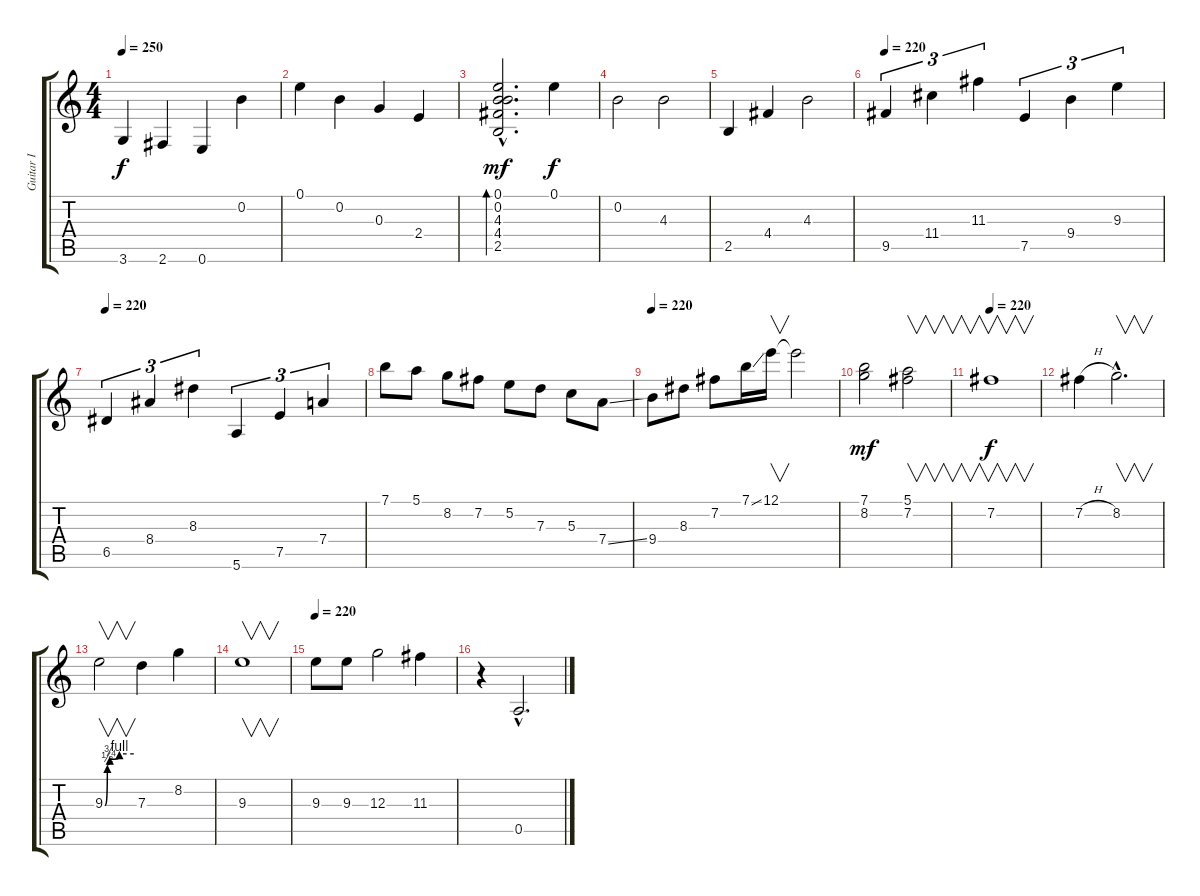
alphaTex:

\track ("Guitar I" "Guitar I") {instrument overdrivenguitar}
\staff {score tabs}
\tuning (E4 B3 G3 D3 A2 E2) {hide}
\ts (4 4)
\tempo 250
\tempo 220
\tempo 250
\clef g2
\ks c
3.6.4{dy f volume 9 instrument overdrivenguitar} 2.6.4 0.6.4 0.2.4 |
0.1.4 0.2.4 0.3.4 2.4.4 |
(0.1{hac} 0.2{hac} 4.3{hac} 4.4{hac} 2.5{hac}).2{d bd 480 dy mf} 0.1.4{dy f} |
0.2.2 4.3.2 |
2.5.4 4.4.4 4.3.2 |
\tempo 220
9.5.4{tu (3 2)} 11.4.4{tu (3 2)} 11.3.4{tu (3 2)} 7.5.4{tu (3 2)} 9.4.4{tu (3 2)} 9.3.4{tu (3 2)} |
\tempo 220
6.5.4{tu (3 2)} 8.4.4{tu (3 2)} 8.3.4{tu (3 2)} 5.6.4{tu (3 2)} 7.5.4{tu (3 2)} 7.4.4{tu (3 2)} |
7.1.8 5.1.8 8.2.8 7.2.8 5.2.8 7.3.8 5.3.8 7.4{ss}.8 |
\tempo 220
9.4.8 8.3.8 7.2.8 7.1{ss}.16 12.1.16{v} 12.1{t}.2 |
(7.1 8.2).2{dy mf} (5.1 7.2).2{v} |
\tempo 220
7.2.1{v dy f} |
7.2{h}.4 8.2{hac}.2{v d} |
9.3{be (custom 0 0 5 2 10 3 30 4 60 4)}.2{v} 7.3.4 8.2.4 |
9.3.1{v} |
\tempo 220
9.3.8 9.3.8 12.3.2 11.3.4 |
r.4 0.5{hac}.2{d}
